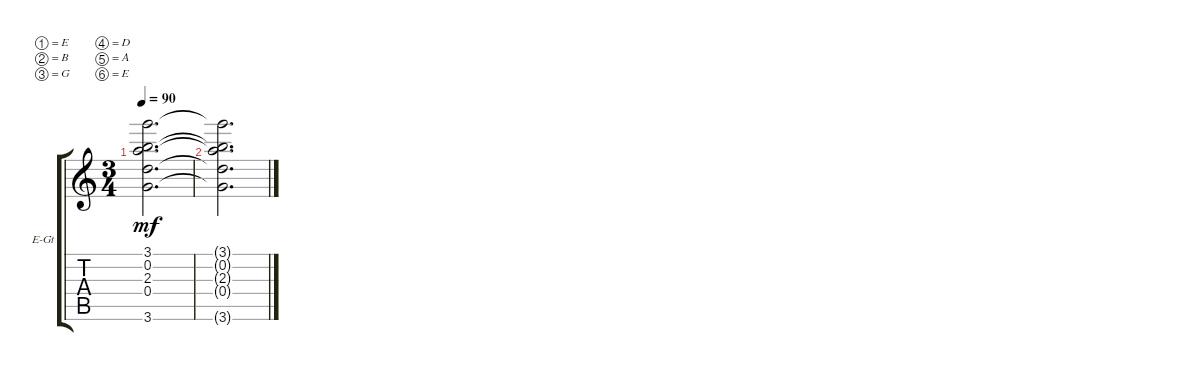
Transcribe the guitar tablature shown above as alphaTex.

\defaultSystemsLayout 4
\bracketExtendMode groupsimilarinstruments
\firstSystemTrackNameOrientation horizontal
\otherSystemsTrackNameOrientation horizontal
\track ("Backing" "E-Gt") {instrument electricguitarclean}
\staff {score tabs}
\tuning (E5 B4 G4 D4 A3 E3)
\ts (3 4)
\tempo 90
\clef g2
\ks c
(3.1 0.2 2.3 0.4 3.6).2{d dy mf} |
(3.1{t} 0.2{t} 2.3{t} 0.4{t} 3.6{t}).2{d}
